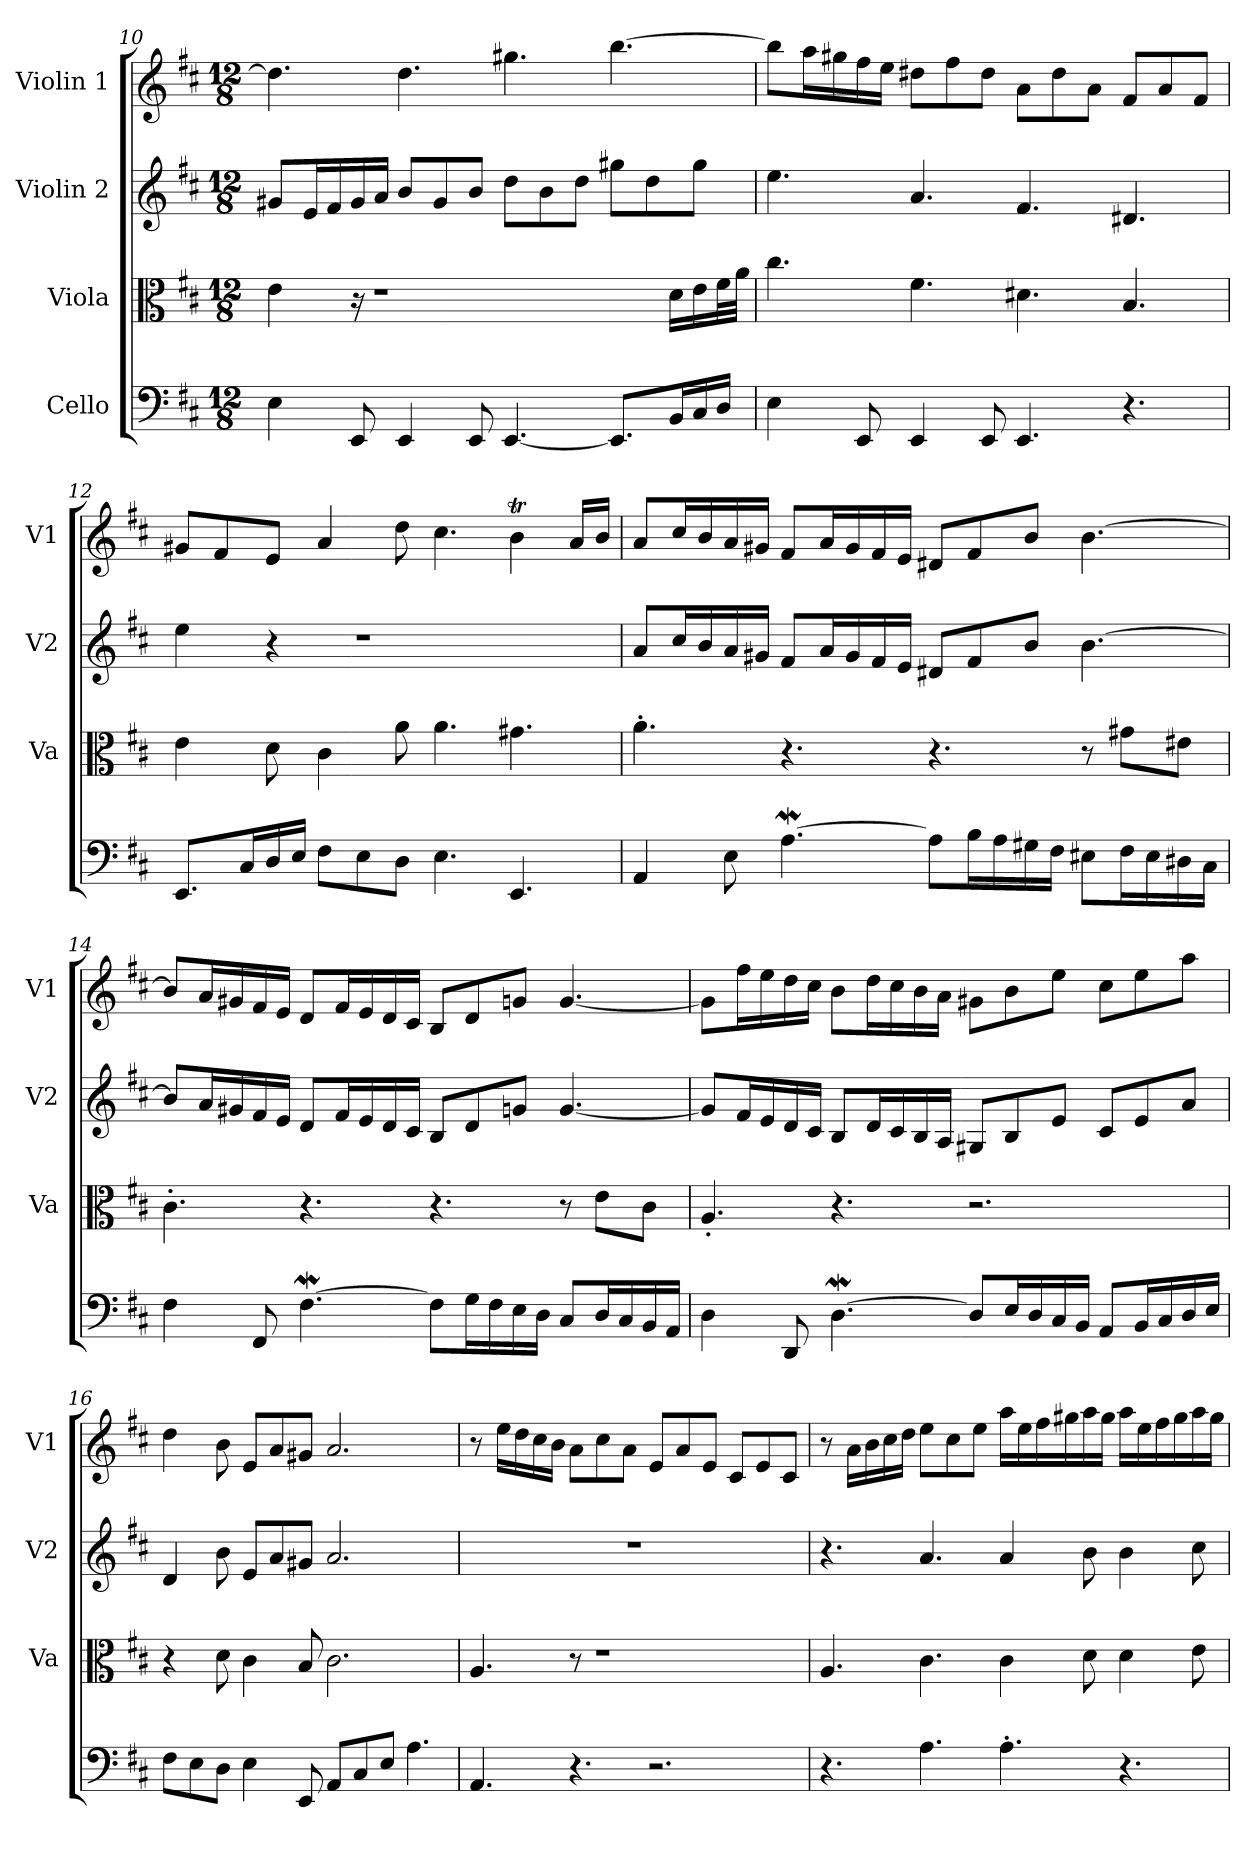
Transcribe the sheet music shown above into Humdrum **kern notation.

**kern	**kern	**kern	**kern
*part4	*part3	*part2	*part1
*staff4	*staff3	*staff2	*staff1
*I"Cello	*I"Viola	*I"Violin 2	*I"Violin 1
*	*I'Va	*I'V2	*I'V1
*clefF4	*clefC3	*clefG2	*clefG2
*k[f#c#]	*k[f#c#]	*k[f#c#]	*k[f#c#]
*M12/8	*M12/8	*M12/8	*M12/8
=10	=10	=10	=10
4E\	4e\	8g#X/L	4.dd\]
.	.	16e/L	.
.	.	16f#/	.
8EE/	16r	16g#/	.
.	1r	16a/JJ	.
4EE/	.	8b/L	4.dd\
.	.	8g#/	.
8EE/	.	8b/J	.
[4.EE/	.	8dd\L	4.gg#X\
.	.	8b\	.
.	.	8dd\J	.
8.EE/L]	.	8gg#X\L	[4.bb\
.	.	8dd\	.
16BB/L	16d\LL	.	.
16C#/	16e\	8gg#\J	.
16D/JJ	32f#\L	.	.
.	32a\JJJ	.	.
!!LO:PB:g=z
=11	=11	=11	=11
4E\	4.cc#\	4.ee\	8bb\L]
.	.	.	16aa\L
.	.	.	16gg#X\
8EE/	.	.	16ff#\
.	.	.	16ee\JJ
4EE/	4.f#\	4.a/	8dd#X\L
.	.	.	8ff#\
8EE/	.	.	8dd#\J
4.EE/	4.d#X\	4.f#/	8a\L
.	.	.	8dd#\
.	.	.	8a\J
4.r	4.B/	4.d#X/	8f#/L
.	.	.	8a/
.	.	.	8f#/J
=12	=12	=12	=12
8.EE/L	4e\	4ee\	8g#X/L
.	.	.	8f#/
16C#/L	.	.	.
16D/	8d\	4r	8e/J
16E/JJ	.	.	.
8F#\L	4c#\	.	4a/
8E\	.	1r	.
8D\J	8a\	.	8dd\
4.E\	4.a\	.	4.cc#\
4.EE/	4.g#X\	.	4bT\
.	.	.	16a/LL
.	.	.	16b/JJ
=13	=13	=13	=13
4AA/	4.a'\	8a/L	8a/L
.	.	16cc#/L	16cc#/L
.	.	16b/	16b/
8E\	.	16a/	16a/
.	.	16g#X/JJ	16g#X/JJ
[4.AW\	4.r	8f#/L	8f#/L
.	.	16a/L	16a/L
.	.	16g#/	16g#/
.	.	16f#/	16f#/
.	.	16e/JJ	16e/JJ
8A\L]	4.r	8d#X/L	8d#X/L
16B\L	.	8f#/	8f#/
16A\	.	.	.
16G#X\	.	8b/J	8b/J
16F#\JJ	.	.	.
8E#X\L	8r	[4.b\	[4.b\
16F#\L	8g#X\L	.	.
16E#\	.	.	.
16D#X\	8e#X\J	.	.
16C#\JJ	.	.	.
!!LO:LB:g=z
=14	=14	=14	=14
4F#\	4.c#'\	8b/L]	8b/L]
.	.	16a/L	16a/L
.	.	16g#X/	16g#X/
8FF#/	.	16f#/	16f#/
.	.	16e/JJ	16e/JJ
[4.F#W\	4.r	8d/L	8d/L
.	.	16f#/L	16f#/L
.	.	16e/	16e/
.	.	16d/	16d/
.	.	16c#/JJ	16c#/JJ
8F#\L]	4.r	8B/L	8B/L
16G\L	.	8d/	8d/
16F#\	.	.	.
16E\	.	8gn/J	8gn/J
16D\JJ	.	.	.
8C#/L	8r	[4.g/	[4.g/
16D/L	8e\L	.	.
16C#/	.	.	.
16BB/	8c#\J	.	.
16AA/JJ	.	.	.
=15	=15	=15	=15
4D\	4.A'/	8g/L]	8g\L]
.	.	16f#/L	16ff#\L
.	.	16e/	16ee\
8DD/	.	16d/	16dd\
.	.	16c#/JJ	16cc#\JJ
[4.Dw\	4.r	8B/L	8b\L
.	.	16d/L	16dd\L
.	.	16c#/	16cc#\
.	.	16B/	16b\
.	.	16A/JJ	16a\JJ
8D/L]	2.r	8G#X/L	8g#X\L
16E/L	.	8B/	8b\
16D/	.	.	.
16C#/	.	8e/J	8ee\J
16BB/JJ	.	.	.
8AA/L	.	8c#/L	8cc#\L
16BB/L	.	8e/	8ee\
16C#/	.	.	.
16D/	.	8a/J	8aa\J
16E/JJ	.	.	.
=16	=16	=16	=16
8F#\L	4r	4d/	4dd\
8E\	.	.	.
8D\J	8d\	8b\	8b\
4E\	4c#\	8e/L	8e/L
.	.	8a/	8a/
8EE/	8B/	8g#X/J	8g#X/J
8AA/L	2.c#\	2.a/	2.a/
8C#/	.	.	.
8E/J	.	.	.
4.A\	.	.	.
!!LO:LB:g=z
=17	=17	=17	=17
4.AA/	4.A/	1.r	8r
.	.	.	16ee\LL
.	.	.	16dd\
.	.	.	16cc#\
.	.	.	16b\JJ
4.r	8r	.	8a\L
.	1r	.	8cc#\
.	.	.	8a\J
2.r	.	.	8e/L
.	.	.	8a/
.	.	.	8e/J
.	.	.	8c#/L
.	.	.	8e/
.	.	.	8c#/J
=18	=18	=18	=18
4.r	4.A/	4.r	8r
.	.	.	16a\LL
.	.	.	16b\
.	.	.	16cc#\
.	.	.	16dd\JJ
4.A\	4.c#\	4.a/	8ee\L
.	.	.	8cc#\
.	.	.	8ee\J
4.A'\	4c#\	4a/	16aa\LL
.	.	.	16ee\
.	.	.	16ff#\
.	.	.	16gg#X\
.	8d\	8b\	16aa\
.	.	.	16gg#\JJ
4.r	4d\	4b\	16aa\LL
.	.	.	16ee\
.	.	.	16ff#\
.	.	.	16gg#\
.	8e\	8cc#\	16aa\
.	.	.	16gg#\JJ
=	=	=	=
*-	*-	*-	*-
